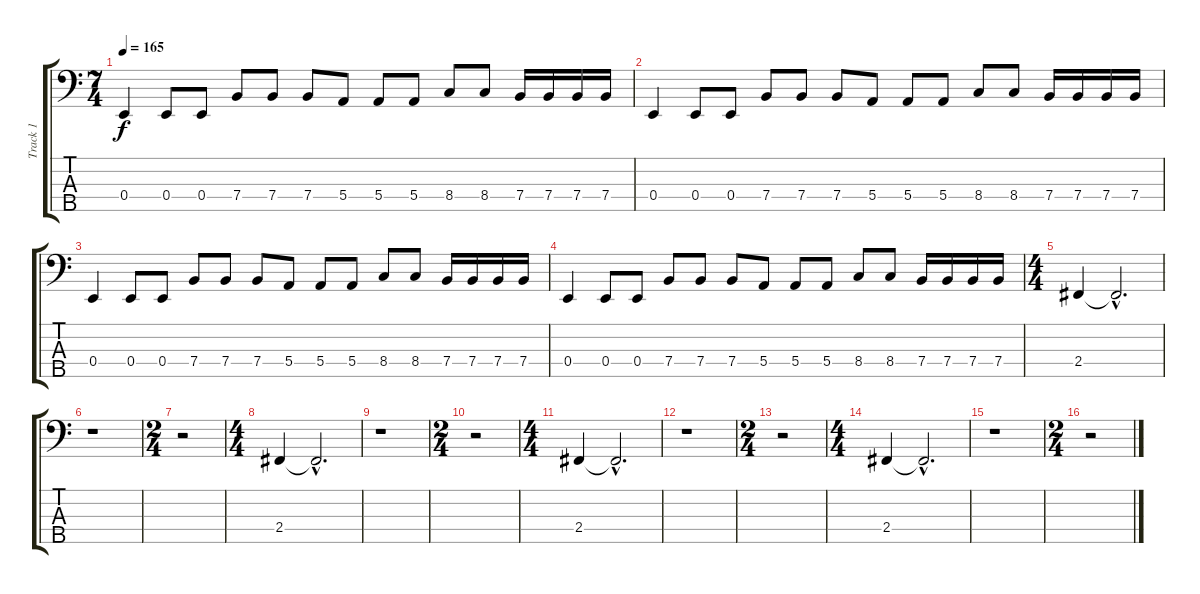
\track ("Track 1" "Track 1") {instrument electricbassfinger}
\staff {score tabs}
\tuning (G2 D2 A1 E1 B0) {hide}
\ts (7 4)
\tempo 165
\clef f4
\ks c
0.4.4{dy f instrument electricbassfinger} 0.4.8 0.4.8 7.4.8 7.4.8 7.4.8 5.4.8 5.4.8 5.4.8 8.4.8 8.4.8 7.4.16 7.4.16 7.4.16 7.4.16 |
0.4.4 0.4.8 0.4.8 7.4.8 7.4.8 7.4.8 5.4.8 5.4.8 5.4.8 8.4.8 8.4.8 7.4.16 7.4.16 7.4.16 7.4.16 |
0.4.4 0.4.8 0.4.8 7.4.8 7.4.8 7.4.8 5.4.8 5.4.8 5.4.8 8.4.8 8.4.8 7.4.16 7.4.16 7.4.16 7.4.16 |
0.4.4 0.4.8 0.4.8 7.4.8 7.4.8 7.4.8 5.4.8 5.4.8 5.4.8 8.4.8 8.4.8 7.4.16 7.4.16 7.4.16 7.4.16 |
\ts (4 4)
2.4.4 2.4{hac t}.2{d} |
r.1 |
\ts (2 4)
r.2 |
\ts (4 4)
2.4.4 2.4{hac t}.2{d} |
r.1 |
\ts (2 4)
r.2 |
\ts (4 4)
2.4.4 2.4{hac t}.2{d} |
r.1 |
\ts (2 4)
r.2 |
\ts (4 4)
2.4.4 2.4{hac t}.2{d} |
r.1 |
\ts (2 4)
r.2
